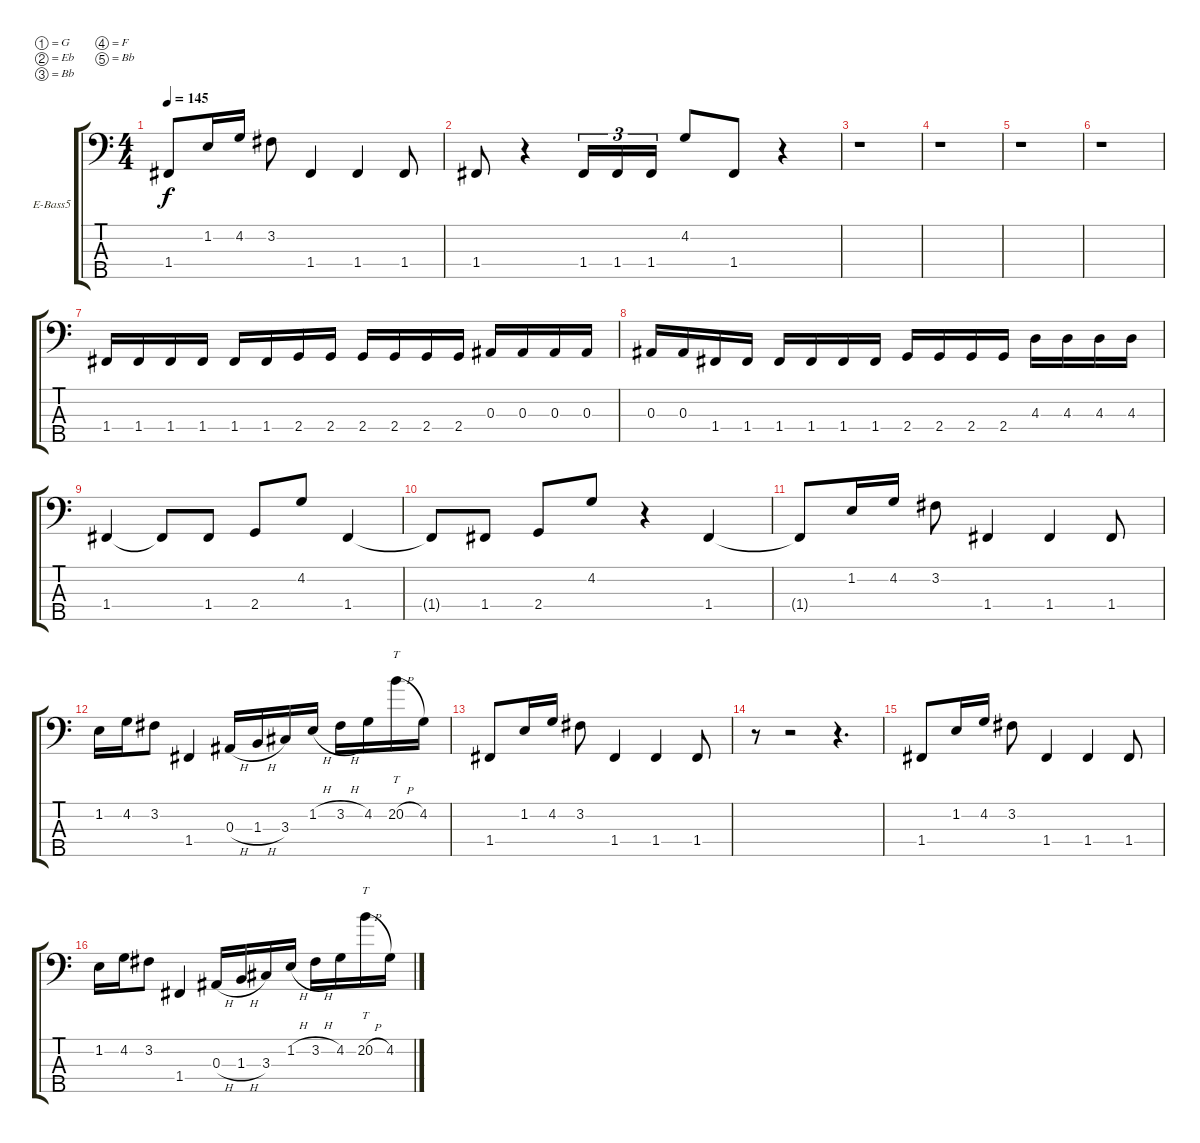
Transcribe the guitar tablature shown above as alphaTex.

\bracketExtendMode groupsimilarinstruments
\firstSystemTrackNameOrientation horizontal
\otherSystemsTrackNameOrientation horizontal
\track ("Bass" "E-Bass5") {instrument electricbassfinger}
\staff {score tabs}
\tuning (G2 Eb2 Bb1 F1 Bb0)
\ts (4 4)
\tempo 145
\clef f4
\ks c
1.4.8{dy f} 1.2.16 4.2.16 3.2.8 1.4.4 1.4.4 1.4.8 |
1.4.8 r.4 1.4.16{tu (3 2)} 1.4.16{tu (3 2)} 1.4.16{tu (3 2)} 4.2.8 1.4.8 r.4 |
r.1 |
r.1 |
r.1 |
r.1 |
1.4.16 1.4.16 1.4.16 1.4.16 1.4.16 1.4.16 2.4.16 2.4.16 2.4.16 2.4.16 2.4.16 2.4.16 0.3.16 0.3.16 0.3.16 0.3.16 |
0.3.16 0.3.16 1.4.16 1.4.16 1.4.16 1.4.16 1.4.16 1.4.16 2.4.16 2.4.16 2.4.16 2.4.16 4.3.16 4.3.16 4.3.16 4.3.16 |
1.4.4 1.4{t}.8 1.4.8 2.4.8 4.2.8 1.4.4 |
1.4{t}.8 1.4.8 2.4.8 4.2.8 r.4 1.4.4 |
1.4{t}.8 1.2.16 4.2.16 3.2.8 1.4.4 1.4.4 1.4.8 |
1.2.16 4.2.16 3.2.8 1.4.4 0.3{h}.16 1.3{h}.16 3.3.16 1.2{h}.16 3.2{h}.16 4.2.16 20.2{h}.16{tt} 4.2.16 |
1.4.8 1.2.16 4.2.16 3.2.8 1.4.4 1.4.4 1.4.8 |
r.8 r.2 r.4{d} |
1.4.8 1.2.16 4.2.16 3.2.8 1.4.4 1.4.4 1.4.8 |
1.2.16 4.2.16 3.2.8 1.4.4 0.3{h}.16 1.3{h}.16 3.3.16 1.2{h}.16 3.2{h}.16 4.2.16 20.2{h}.16{tt} 4.2.16
